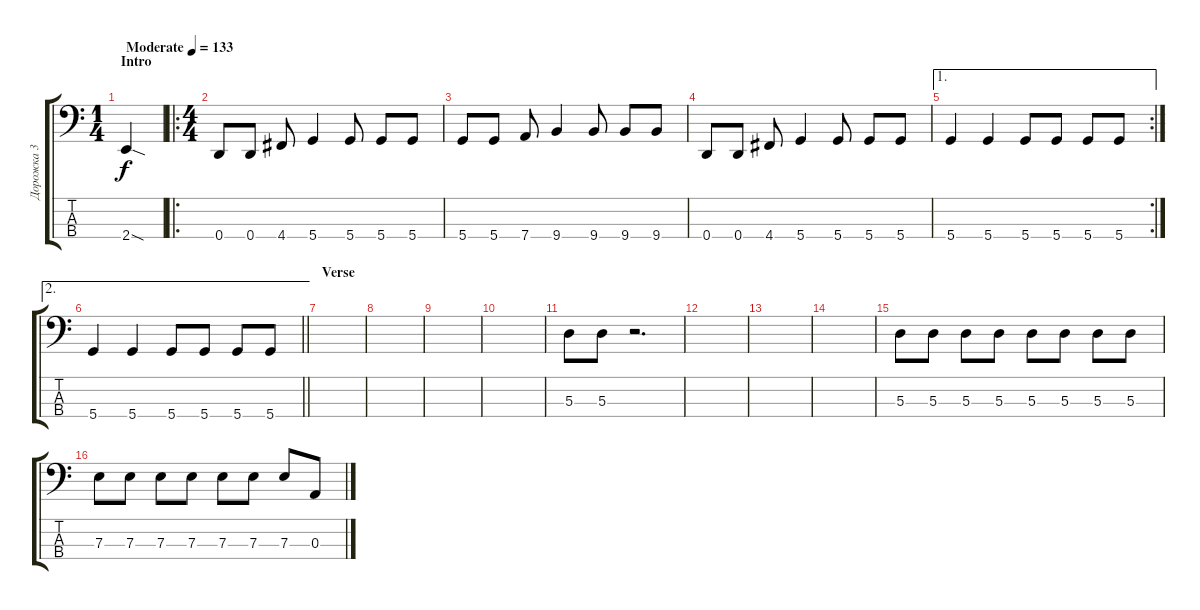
\track ("Дорожка 3" "Дорожка 3") {instrument electricbassfinger}
\staff {score tabs}
\tuning (G2 D2 A1 D1) {hide}
\ts (1 4)
\section ("" "Intro")
\tempo (133 "Moderate")
\clef f4
\ks c
2.4{sod}.4{dy f instrument electricbassfinger} |
\ro
\ts (4 4)
0.4.8 0.4.8 4.4.8 5.4.4 5.4.8 5.4.8 5.4.8 |
5.4.8 5.4.8 7.4.8 9.4.4 9.4.8 9.4.8 9.4.8 |
0.4.8 0.4.8 4.4.8 5.4.4 5.4.8 5.4.8 5.4.8 |
\ae 1
\rc 2
5.4.4 5.4.4 5.4.8 5.4.8 5.4.8 5.4.8 |
\ae 2
\barLineRight lightlight
5.4.4 5.4.4 5.4.8 5.4.8 5.4.8 5.4.8 |
\section ("" "Verse")
|
|
|
|
5.3.8 5.3.8 r.2{d} |
|
|
|
5.3.8 5.3.8 5.3.8 5.3.8 5.3.8 5.3.8 5.3.8 5.3.8 |
7.3.8 7.3.8 7.3.8 7.3.8 7.3.8 7.3.8 7.3.8 0.3.8
